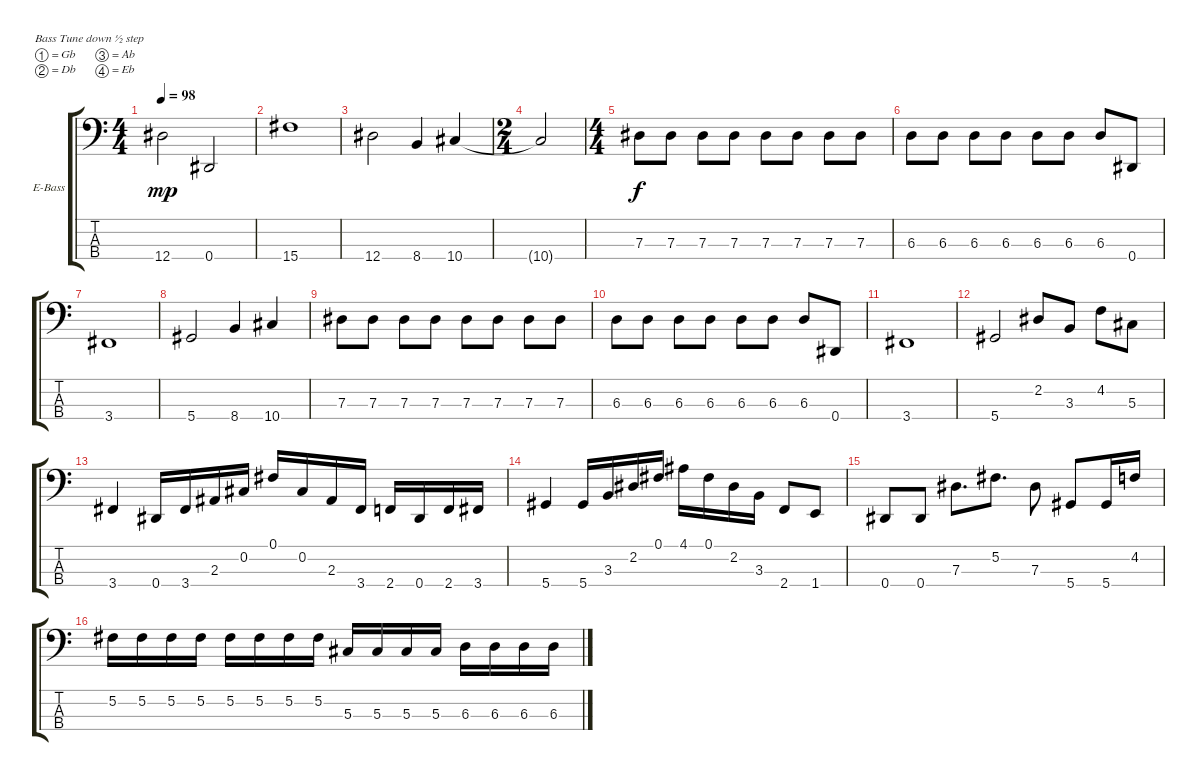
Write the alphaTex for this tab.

\bracketExtendMode groupsimilarinstruments
\firstSystemTrackNameOrientation horizontal
\otherSystemsTrackNameOrientation horizontal
\track ("Electric Bass" "E-Bass") {instrument electricbassfinger}
\staff {score tabs}
\tuning (Gb2 Db2 Ab1 Eb1)
\ts (4 4)
\tempo 98
\clef f4
\ks c
12.4.2{dy mp} 0.4.2 |
15.4.1 |
12.4.2 8.4.4 10.4.4 |
\ts (2 4)
10.4{t}.2 |
\ts (4 4)
7.3.8{dy f} 7.3.8 7.3.8 7.3.8 7.3.8 7.3.8 7.3.8 7.3.8 |
6.3.8 6.3.8 6.3.8 6.3.8 6.3.8 6.3.8 6.3.8 0.4.8 |
3.4.1 |
5.4.2 8.4.4 10.4.4 |
7.3.8 7.3.8 7.3.8 7.3.8 7.3.8 7.3.8 7.3.8 7.3.8 |
6.3.8 6.3.8 6.3.8 6.3.8 6.3.8 6.3.8 6.3.8 0.4.8 |
3.4.1 |
5.4.2 2.2.8 3.3.8 4.2.8 5.3.8 |
3.4.4 0.4.16 3.4.16 2.3.16 0.2.16 0.1.16 0.2.16 2.3.16 3.4.16 2.4.16 0.4.16 2.4.16 3.4.16 |
5.4.4 5.4.16 3.3.16 2.2.16 0.1.16 4.1.16 0.1.16 2.2.16 3.3.16 2.4.8 1.4.8 |
0.4.8 0.4.8 7.3.8{d} 5.2.8{d} 7.3.8 5.4.8 5.4.16 4.2.16 |
5.2.16 5.2.16 5.2.16 5.2.16 5.2.16 5.2.16 5.2.16 5.2.16 5.3.16 5.3.16 5.3.16 5.3.16 6.3.16 6.3.16 6.3.16 6.3.16
